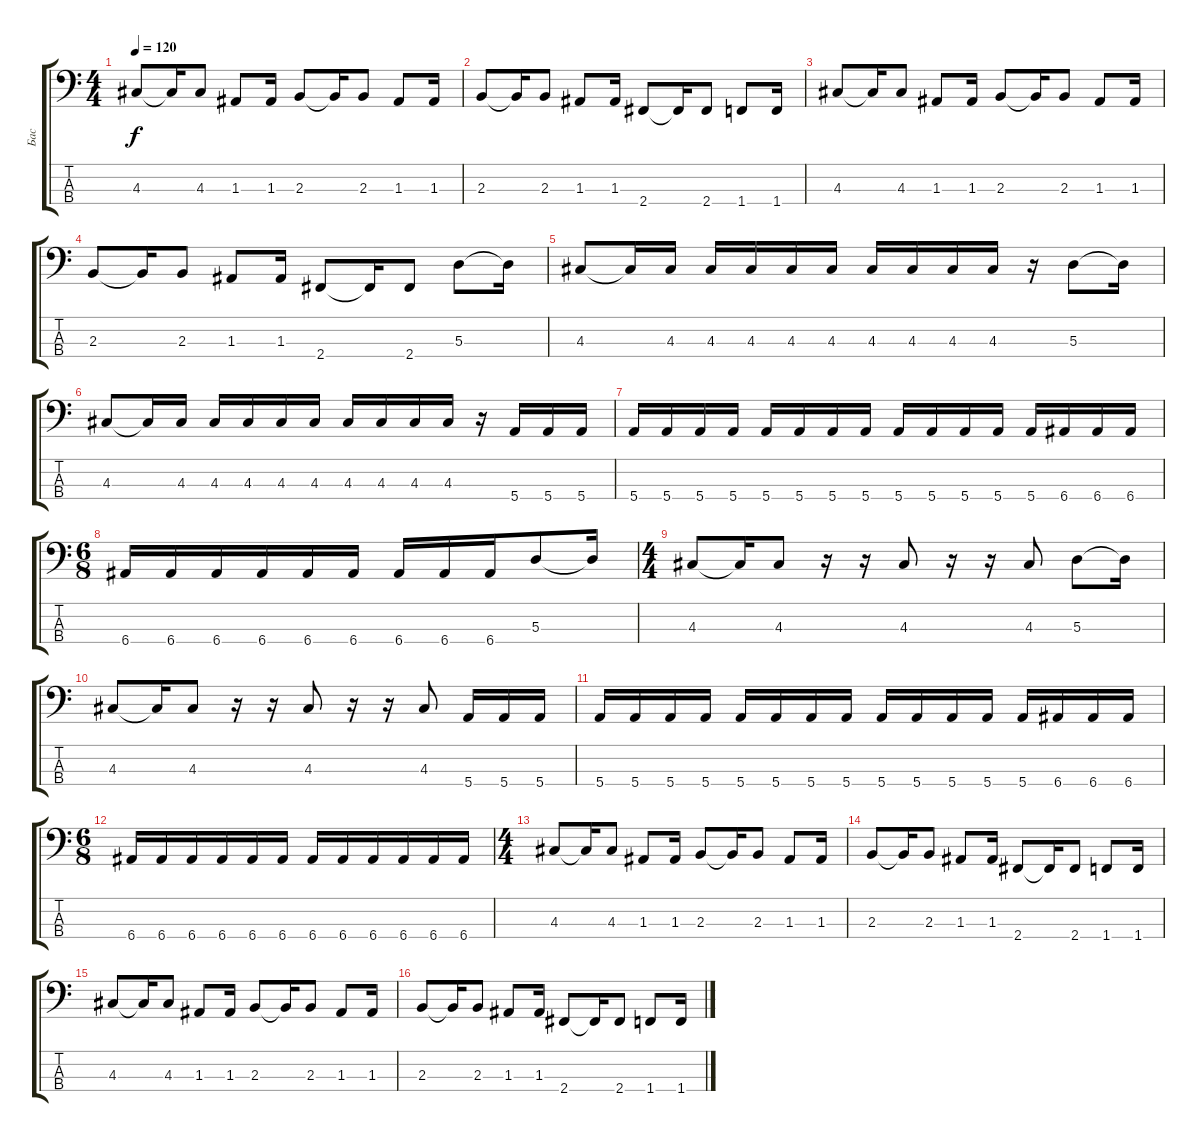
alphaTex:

\track ("Бас" "Бас") {instrument electricbassfinger}
\staff {score tabs}
\tuning (G2 D2 A1 E1) {hide}
\ts (4 4)
\tempo 120
\clef f4
\ks c
4.3.8{dy f} 4.3{t}.16 4.3.8 1.3.8 1.3.16 2.3.8 2.3{t}.16 2.3.8 1.3.8 1.3.16 |
2.3.8 2.3{t}.16 2.3.8 1.3.8 1.3.16 2.4.8 2.4{t}.16 2.4.8 1.4.8 1.4.16 |
4.3.8 4.3{t}.16 4.3.8 1.3.8 1.3.16 2.3.8 2.3{t}.16 2.3.8 1.3.8 1.3.16 |
2.3.8 2.3{t}.16 2.3.8 1.3.8 1.3.16 2.4.8 2.4{t}.16 2.4.8 5.3.8 5.3{t}.16 |
4.3.8 4.3{t}.16 4.3.16 4.3.16 4.3.16 4.3.16 4.3.16 4.3.16 4.3.16 4.3.16 4.3.16 r.16 5.3.8 5.3{t}.16 |
4.3.8 4.3{t}.16 4.3.16 4.3.16 4.3.16 4.3.16 4.3.16 4.3.16 4.3.16 4.3.16 4.3.16 r.16 5.4.16 5.4.16 5.4.16 |
5.4.16 5.4.16 5.4.16 5.4.16 5.4.16 5.4.16 5.4.16 5.4.16 5.4.16 5.4.16 5.4.16 5.4.16 5.4.16 6.4.16 6.4.16 6.4.16 |
\ts (6 8)
6.4.16 6.4.16 6.4.16 6.4.16 6.4.16 6.4.16 6.4.16 6.4.16 6.4.16 5.3.8 5.3{t}.16 |
\ts (4 4)
4.3.8 4.3{t}.16 4.3.8 r.16 r.16 4.3.8 r.16 r.16 4.3.8 5.3.8 5.3{t}.16 |
4.3.8 4.3{t}.16 4.3.8 r.16 r.16 4.3.8 r.16 r.16 4.3.8 5.4.16 5.4.16 5.4.16 |
5.4.16 5.4.16 5.4.16 5.4.16 5.4.16 5.4.16 5.4.16 5.4.16 5.4.16 5.4.16 5.4.16 5.4.16 5.4.16 6.4.16 6.4.16 6.4.16 |
\ts (6 8)
6.4.16 6.4.16 6.4.16 6.4.16 6.4.16 6.4.16 6.4.16 6.4.16 6.4.16 6.4.16 6.4.16 6.4.16 |
\ts (4 4)
4.3.8 4.3{t}.16 4.3.8 1.3.8 1.3.16 2.3.8 2.3{t}.16 2.3.8 1.3.8 1.3.16 |
2.3.8 2.3{t}.16 2.3.8 1.3.8 1.3.16 2.4.8 2.4{t}.16 2.4.8 1.4.8 1.4.16 |
4.3.8 4.3{t}.16 4.3.8 1.3.8 1.3.16 2.3.8 2.3{t}.16 2.3.8 1.3.8 1.3.16 |
2.3.8 2.3{t}.16 2.3.8 1.3.8 1.3.16 2.4.8 2.4{t}.16 2.4.8 1.4.8 1.4.16
